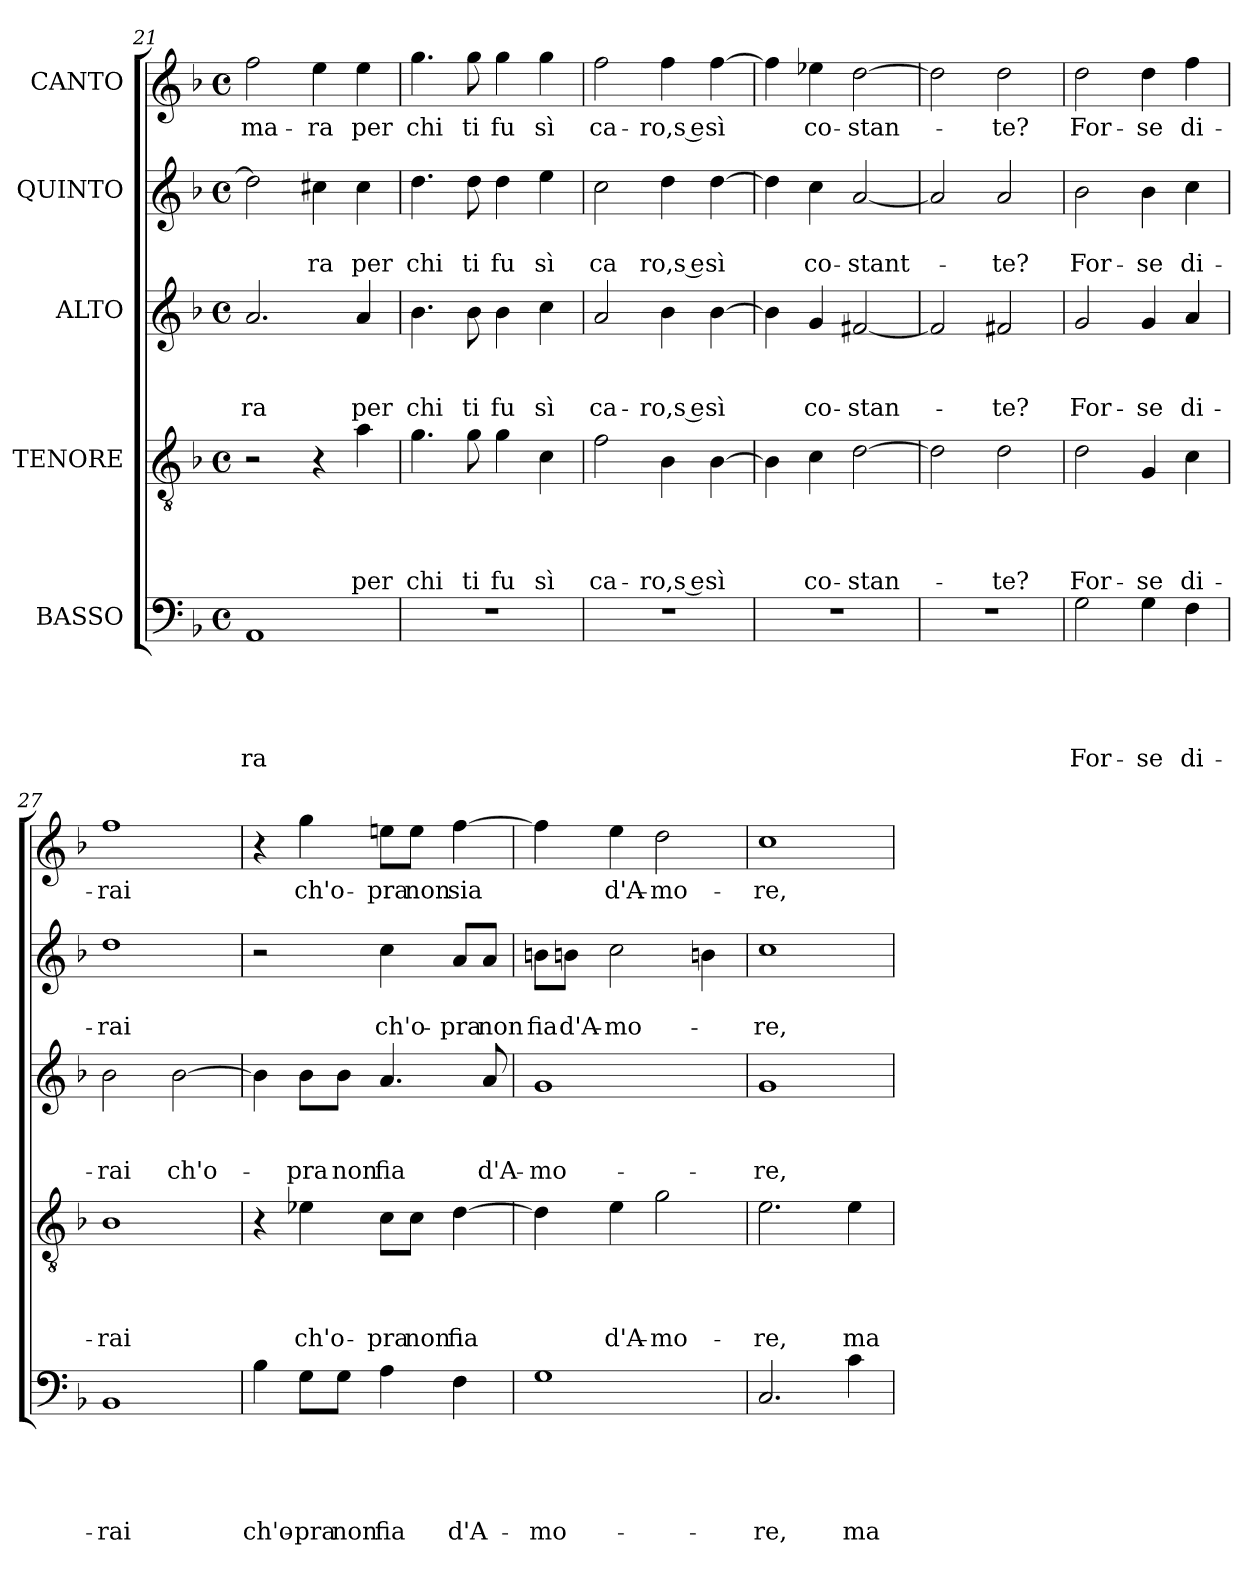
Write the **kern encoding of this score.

**kern	**text	**text	**text	**text	**text	**kern	**text	**text	**text	**text	**kern	**text	**text	**text	**kern	**text	**text	**kern	**text
*part5	*part5	*part5	*part5	*part5	*part5	*part4	*part4	*part4	*part4	*part4	*part3	*part3	*part3	*part3	*part2	*part2	*part2	*part1	*part1
*staff5	*staff5	*staff5	*staff5	*staff5	*staff5	*staff4	*staff4	*staff4	*staff4	*staff4	*staff3	*staff3	*staff3	*staff3	*staff2	*staff2	*staff2	*staff1	*staff1
*I"BASSO	*	*	*	*	*	*I"TENORE	*	*	*	*	*I"ALTO	*	*	*	*I"QUINTO	*	*	*I"CANTO	*
*clefF4	*	*	*	*	*	*clefGv2	*	*	*	*	*clefG2	*	*	*	*clefG2	*	*	*clefG2	*
*k[b-]	*	*	*	*	*	*k[b-]	*	*	*	*	*k[b-]	*	*	*	*k[b-]	*	*	*k[b-]	*
*F:	*	*	*	*	*	*F:	*	*	*	*	*F:	*	*	*	*F:	*	*	*F:	*
*M4/4	*	*	*	*	*	*M4/4	*	*	*	*	*M4/4	*	*	*	*M4/4	*	*	*M4/4	*
*met(c)	*	*	*	*	*	*met(c)	*	*	*	*	*met(c)	*	*	*	*met(c)	*	*	*met(c)	*
=21	=21	=21	=21	=21	=21	=21	=21	=21	=21	=21	=21	=21	=21	=21	=21	=21	=21	=21	=21
!	!	!	!	!	!LO:LY:b	!	!	!	!	!	!	!	!	!LO:LY:b	!	!	!	!	!LO:LY:b
1AA	.	.	.	.	-ra	2r	.	.	.	.	2.a/	.	.	-ra	2dd\]	.	.	2ff\	-ma-
!	!	!	!	!	!	!	!	!	!	!	!	!	!	!	!	!	!LO:LY:b	!	!LO:LY:b
.	.	.	.	.	.	4r	.	.	.	.	.	.	.	.	4cc#X\	.	-ra	4ee\	-ra
!	!	!	!	!	!	!	!	!	!	!LO:LY:b	!	!	!	!LO:LY:b	!	!	!LO:LY:b	!	!LO:LY:b
.	.	.	.	.	.	4a\	.	.	.	per	4a/	.	.	per	4cc#i\	.	per	4ee\	per
=22	=22	=22	=22	=22	=22	=22	=22	=22	=22	=22	=22	=22	=22	=22	=22	=22	=22	=22	=22
!	!	!	!	!	!	!	!	!	!	!LO:LY:b	!	!	!	!LO:LY:b	!	!	!LO:LY:b	!	!LO:LY:b
1r	.	.	.	.	.	4.g\	.	.	.	chi	4.b-\	.	.	chi	4.dd\	.	chi	4.gg\	chi
!	!	!	!	!	!	!	!	!	!	!LO:LY:b	!	!	!	!LO:LY:b	!	!	!LO:LY:b	!	!LO:LY:b
.	.	.	.	.	.	8g\	.	.	.	ti	8b-\	.	.	ti	8dd\	.	ti	8gg\	ti
!	!	!	!	!	!	!	!	!	!	!LO:LY:b	!	!	!	!LO:LY:b	!	!	!LO:LY:b	!	!LO:LY:b
.	.	.	.	.	.	4g\	.	.	.	fu	4b-\	.	.	fu	4dd\	.	fu	4gg\	fu
!	!	!	!	!	!	!	!	!	!	!LO:LY:b	!	!	!	!LO:LY:b	!	!	!LO:LY:b	!	!LO:LY:b
.	.	.	.	.	.	4c\	.	.	.	sì	4cc\	.	.	sì	4ee\	.	sì	4gg\	sì
=23	=23	=23	=23	=23	=23	=23	=23	=23	=23	=23	=23	=23	=23	=23	=23	=23	=23	=23	=23
!	!	!	!	!	!	!	!	!	!	!LO:LY:b	!	!	!	!LO:LY:b	!	!	!LO:LY:b	!	!LO:LY:b
1r	.	.	.	.	.	2f\	.	.	.	ca-	2a/	.	.	ca-	2cc\	.	ca	2ff\	ca-
!	!	!	!	!	!	!	!	!	!	!LO:LY:b:rj	!	!	!	!LO:LY:b:rj	!	!	!LO:LY:b:rj	!	!LO:LY:b:rj
.	.	.	.	.	.	4B-\	.	.	.	-ro,s e	4b-\	.	.	-ro,s e	4dd\	.	ro,s e	4ff\	-ro,s e
!	!	!	!	!	!	!	!	!	!	!LO:LY:b	!	!	!	!LO:LY:b	!	!	!LO:LY:b	!	!LO:LY:b
.	.	.	.	.	.	[<4B-\	.	.	.	sì	[<4b-\	.	.	sì	[<4dd\	.	sì	[<4ff\	sì
!!LO:LB:g=z
=24	=24	=24	=24	=24	=24	=24	=24	=24	=24	=24	=24	=24	=24	=24	=24	=24	=24	=24	=24
1r	.	.	.	.	.	4B-\]	.	.	.	.	4b-\]	.	.	.	4dd\]	.	.	4ff\]	.
!	!	!	!	!	!	!	!	!	!	!LO:LY:b	!	!	!	!LO:LY:b	!	!	!LO:LY:b	!	!LO:LY:b
.	.	.	.	.	.	4c\	.	.	.	co-	4g/	.	.	co-	4cc\	.	co-	4ee-X\	co-
!	!	!	!	!	!	!	!	!	!	!LO:LY:b	!	!	!	!LO:LY:b	!	!	!LO:LY:b	!	!LO:LY:b
.	.	.	.	.	.	[>2d\	.	.	.	-stan-	[<2f#X/	.	.	-stan-	[<2a/	.	-stant-	[>2dd\	-stan-
=25	=25	=25	=25	=25	=25	=25	=25	=25	=25	=25	=25	=25	=25	=25	=25	=25	=25	=25	=25
1r	.	.	.	.	.	2d\]	.	.	.	.	2f#/]	.	.	.	2a/]	.	.	2dd\]	.
!	!	!	!	!	!	!	!	!	!	!LO:LY:b	!	!	!	!LO:LY:b	!	!	!LO:LY:b	!	!LO:LY:b
.	.	.	.	.	.	2d\	.	.	.	-te?	2f#i/	.	.	-te?	2a/	.	-te?	2dd\	-te?
=26	=26	=26	=26	=26	=26	=26	=26	=26	=26	=26	=26	=26	=26	=26	=26	=26	=26	=26	=26
!	!	!	!	!	!LO:LY:b	!	!	!	!	!LO:LY:b	!	!	!	!LO:LY:b	!	!	!LO:LY:b	!	!LO:LY:b
2G\	.	.	.	.	For-	2d\	.	.	.	For-	2g/	.	.	For-	2b-\	.	For-	2dd\	For-
!	!	!	!	!	!LO:LY:b	!	!	!	!	!LO:LY:b	!	!	!	!LO:LY:b	!	!	!LO:LY:b	!	!LO:LY:b
4G\	.	.	.	.	-se	4G/	.	.	.	-se	4g/	.	.	-se	4b-\	.	-se	4dd\	-se
!	!	!	!	!	!LO:LY:b	!	!	!	!	!LO:LY:b	!	!	!	!LO:LY:b	!	!	!LO:LY:b	!	!LO:LY:b
4F\	.	.	.	.	di-	4c\	.	.	.	di-	4a/	.	.	di-	4cc\	.	di-	4ff\	di-
=27	=27	=27	=27	=27	=27	=27	=27	=27	=27	=27	=27	=27	=27	=27	=27	=27	=27	=27	=27
!	!	!	!	!	!LO:LY:b	!	!	!	!	!LO:LY:b	!	!	!	!LO:LY:b	!	!	!LO:LY:b	!	!LO:LY:b
1BB-	.	.	.	.	-rai	1B-	.	.	.	-rai	2b-\	.	.	-rai	1dd	.	-rai	1ff	-rai
!	!	!	!	!	!	!	!	!	!	!	!	!	!	!LO:LY:b	!	!	!	!	!
.	.	.	.	.	.	.	.	.	.	.	[>2b-\	.	.	ch'o-	.	.	.	.	.
=28	=28	=28	=28	=28	=28	=28	=28	=28	=28	=28	=28	=28	=28	=28	=28	=28	=28	=28	=28
!	!	!	!	!	!LO:LY:b	!	!	!	!	!	!	!	!	!	!	!	!	!	!
4B-\	.	.	.	.	ch'o-	4r	.	.	.	.	4b-\]	.	.	.	2r	.	.	4r	.
!	!	!	!	!	!LO:LY:b	!	!	!	!	!LO:LY:b	!	!	!	!LO:LY:b	!	!	!	!	!LO:LY:b
8G\L	.	.	.	.	-pra	4e-X\	.	.	.	ch'o-	8b-\L	.	.	-pra	.	.	.	4gg\	ch'o-
!	!	!	!	!	!LO:LY:b	!	!	!	!	!	!	!	!	!LO:LY:b	!	!	!	!	!
8G\J	.	.	.	.	non	.	.	.	.	.	8b-\J	.	.	non	.	.	.	.	.
!	!	!	!	!	!LO:LY:b	!	!	!	!	!LO:LY:b	!	!	!	!LO:LY:b	!	!	!LO:LY:b	!	!LO:LY:b
4A\	.	.	.	.	fia	8c\L	.	.	.	-pra	4.a/	.	.	fia	4cc\	.	ch'o-	8eeni\L	-pra
!	!	!	!	!	!	!	!	!	!	!LO:LY:b	!	!	!	!	!	!	!	!	!LO:LY:b
.	.	.	.	.	.	8c\J	.	.	.	non	.	.	.	.	.	.	.	8ee\J	non
!	!	!	!	!	!LO:LY:b	!	!	!	!	!LO:LY:b	!	!	!	!	!	!	!LO:LY:b	!	!LO:LY:b
4F\	.	.	.	.	d'A-	[>4d\	.	.	.	fia	.	.	.	.	8a/L	.	-pra	[>4ff\	sia
!	!	!	!	!	!	!	!	!	!	!	!	!	!	!LO:LY:b	!	!	!LO:LY:b	!	!
.	.	.	.	.	.	.	.	.	.	.	8a/	.	.	d'A-	8a/J	.	non	.	.
=29	=29	=29	=29	=29	=29	=29	=29	=29	=29	=29	=29	=29	=29	=29	=29	=29	=29	=29	=29
!	!	!	!	!	!LO:LY:b	!	!	!	!	!	!	!	!	!LO:LY:b	!	!	!LO:LY:b	!	!
1G	.	.	.	.	-mo-	4d\]	.	.	.	.	1g	.	.	-mo-	8bn\L	.	fia	4ff\]	.
!	!	!	!	!	!	!	!	!	!	!	!	!	!	!	!	!	!LO:LY:b	!	!
.	.	.	.	.	.	.	.	.	.	.	.	.	.	.	8bni\J	.	d'A-	.	.
!	!	!	!	!	!	!	!	!	!	!LO:LY:b	!	!	!	!	!	!	!LO:LY:b	!	!LO:LY:b
.	.	.	.	.	.	4e\	.	.	.	d'A-	.	.	.	.	2cc\	.	-mo-	4ee\	d'A-
!	!	!	!	!	!	!	!	!	!	!LO:LY:b	!	!	!	!	!	!	!	!	!LO:LY:b
.	.	.	.	.	.	2g\	.	.	.	-mo-	.	.	.	.	.	.	.	2dd\	-mo-
.	.	.	.	.	.	.	.	.	.	.	.	.	.	.	4bni\	.	.	.	.
!!LO:PB:g=z
=30	=30	=30	=30	=30	=30	=30	=30	=30	=30	=30	=30	=30	=30	=30	=30	=30	=30	=30	=30
!	!	!	!	!	!LO:LY:b	!	!	!	!	!LO:LY:b	!	!	!	!LO:LY:b	!	!	!LO:LY:b	!	!LO:LY:b
2.C/	.	.	.	.	-re,	2.e\	.	.	.	-re,	1g	.	.	-re,	1cc	.	-re,	1cc	-re,
!	!	!	!	!	!LO:LY:b	!	!	!	!	!LO:LY:b	!	!	!	!	!	!	!	!	!
4c\	.	.	.	.	ma	4e\	.	.	.	ma	.	.	.	.	.	.	.	.	.
=	=	=	=	=	=	=	=	=	=	=	=	=	=	=	=	=	=	=	=
*-	*-	*-	*-	*-	*-	*-	*-	*-	*-	*-	*-	*-	*-	*-	*-	*-	*-	*-	*-
